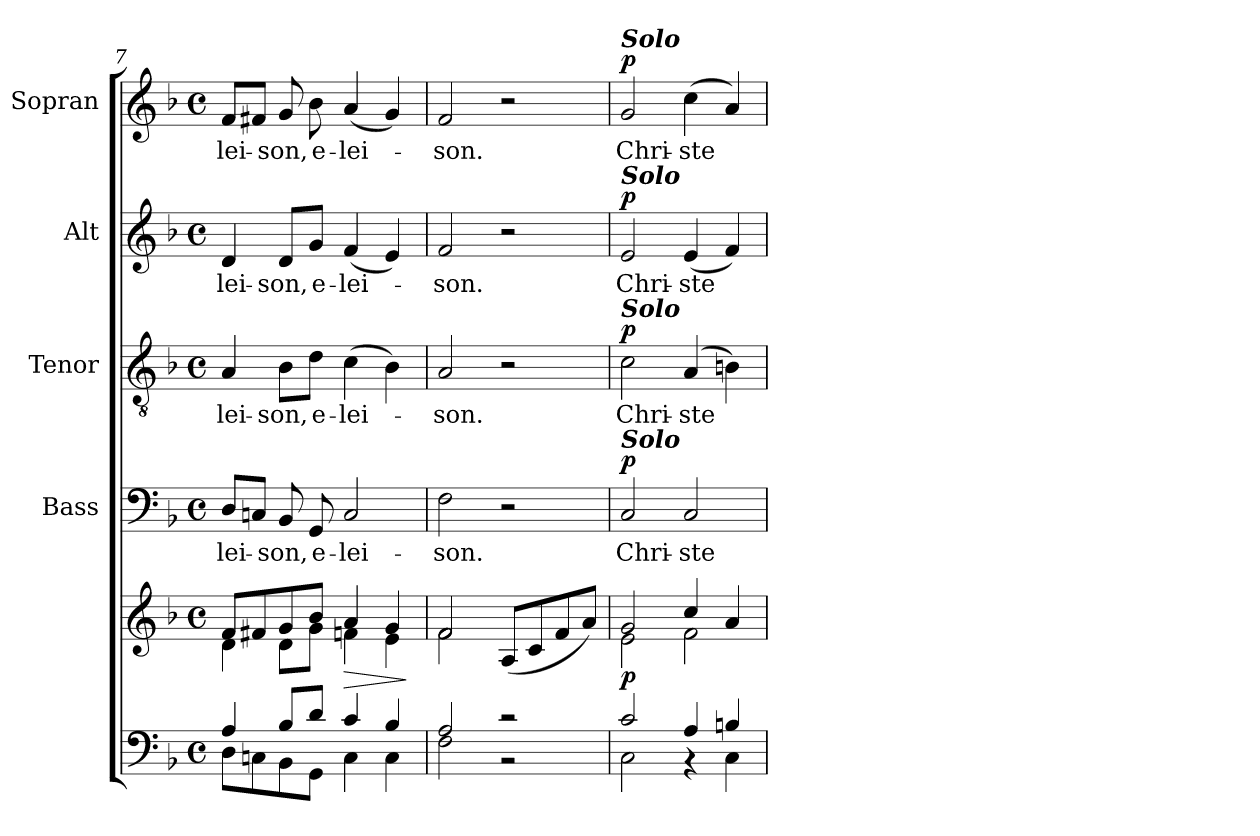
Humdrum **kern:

**kern	**kern	**dynam	**kern	**text	**dynam	**kern	**text	**dynam	**kern	**text	**dynam	**kern	**text	**dynam
*part5	*part5	*part5	*part4	*part4	*part4	*part3	*part3	*part3	*part2	*part2	*part2	*part1	*part1	*part1
*staff6	*staff5	*staff5/6	*staff4	*staff4	*staff4	*staff3	*staff3	*staff3	*staff2	*staff2	*staff2	*staff1	*staff1	*staff1
*	*	*	*I"Bass	*	*	*I"Tenor	*	*	*I"Alt	*	*	*I"Sopran	*	*
*	*	*	*I'B.	*	*	*I'T.	*	*	*I'A.	*	*	*I'S.	*	*
*clefF4	*clefG2	*	*clefF4	*	*	*clefGv2	*	*	*clefG2	*	*	*clefG2	*	*
*k[b-]	*k[b-]	*	*k[b-]	*	*	*k[b-]	*	*	*k[b-]	*	*	*k[b-]	*	*
*F:	*F:	*	*F:	*	*	*F:	*	*	*F:	*	*	*F:	*	*
*M4/4	*M4/4	*	*M4/4	*	*	*M4/4	*	*	*M4/4	*	*	*M4/4	*	*
*met(c)	*met(c)	*	*met(c)	*	*	*met(c)	*	*	*met(c)	*	*	*met(c)	*	*
=7	=7	=7	=7	=7	=7	=7	=7	=7	=7	=7	=7	=7	=7	=7
*^	*^	*	*	*	*	*	*	*	*	*	*	*	*	*
!	!	!	!	!	!	!LO:LY:b	!	!	!LO:LY:b	!	!	!LO:LY:b	!	!	!LO:LY:b	!
4A/	8D\L	8f/L	4d\	.	8D/L	-lei-	.	4A/	-lei-	.	4d/	-lei-	.	8f/L	-lei-	.
.	8Cn\	8f#X/	.	.	8Cn/J	.	.	.	.	.	.	.	.	8f#X/J	.	.
!	!	!	!	!	!	!LO:LY:b	!	!	!LO:LY:b	!	!	!LO:LY:b	!	!	!LO:LY:b	!
8B-/L	8BB-\	8g/	8d\L	.	8BB-/	-son,	.	8B-\L	-son,	.	8d/L	-son,	.	8g/	-son,	.
!	!	!	!	!	!	!LO:LY:b	!	!	!LO:LY:b	!	!	!LO:LY:b	!	!	!LO:LY:b	!
8d/J	8GG\J	8b-/J	8g\J	.	8GG/	e-	.	8d\J	e-	.	8g/J	e-	.	8b-\	e-	.
!	!	!	!	!LO:HP:b	!	!LO:LY:b	!	!	!LO:LY:b	!	!	!LO:LY:b	!	!	!LO:LY:b	!
4c/	4C\	4a/	4f\	>	2C/	-lei-	.	(>4c\	-lei-	.	(<4f/	-lei-	.	(<4a/	-lei-	.
4B-/	4C\	4g/	4e\	.	.	.	.	4B-\)	.	.	4e/)	.	.	4g/)	.	.
*v	*v	*	*	*	*	*	*	*	*	*	*	*	*	*	*	*
*	*v	*v	*	*	*	*	*	*	*	*	*	*	*	*	*
.	.	]	.	.	.	.	.	.	.	.	.	.	.	.
!!LO:LB:g=z
=8	=8	=8	=8	=8	=8	=8	=8	=8	=8	=8	=8	=8	=8	=8
*^	*^	*	*	*	*	*	*	*	*	*	*	*	*	*
!	!	!	!	!	!	!LO:LY:b	!	!	!LO:LY:b	!	!	!LO:LY:b	!	!	!LO:LY:b	!
2A/	2F\	2f/	2f\	.	2F\	-son.	.	2A/	-son.	.	2f/	-son.	.	2f/	-son.	.
2r	2r	(<8A/L	2ryy	.	2r	.	.	2r	.	.	2r	.	.	2r	.	.
.	.	8c/	.	.	.	.	.	.	.	.	.	.	.	.	.	.
.	.	8f/	.	.	.	.	.	.	.	.	.	.	.	.	.	.
.	.	8a/J)	.	.	.	.	.	.	.	.	.	.	.	.	.	.
=9	=9	=9	=9	=9	=9	=9	=9	=9	=9	=9	=9	=9	=9	=9	=9	=9
!	!	!	!	!	!	!	!	!	!	!	!	!	!	!LO:TX:a:Bi:t=Solo	!	!
!	!	!	!	!	!	!	!	!	!	!	!LO:TX:a:Bi:t=Solo	!	!	!	!	!
!	!	!	!	!	!	!	!	!LO:TX:a:Bi:t=Solo	!	!	!	!	!	!	!	!
!	!	!	!	!	!LO:TX:a:Bi:t=Solo	!	!	!	!	!	!	!	!	!	!	!
!	!	!	!	!LO:DY:b	!	!LO:LY:b	!LO:DY:a	!	!LO:LY:b	!LO:DY:a	!	!LO:LY:b	!LO:DY:a	!	!LO:LY:b	!LO:DY:a
2c/	2C\	2g/	2e\	p	2C/	Chri-	p	2c\	Chri-	p	2e/	Chri-	p	2g/	Chri-	p
!	!	!	!	!	!	!LO:LY:b	!	!	!LO:LY:b	!	!	!LO:LY:b	!	!	!LO:LY:b	!
4A/	4rBB	4cc/	2f\	.	2C/	-ste	.	(4A/	-ste	.	(<4e/	-ste	.	(>4cc\	-ste	.
4Bn/	4C\	4a/	.	.	.	.	.	4Bn\)	.	.	4f/)	.	.	4a/)	.	.
*v	*v	*	*	*	*	*	*	*	*	*	*	*	*	*	*	*
*	*v	*v	*	*	*	*	*	*	*	*	*	*	*	*	*
=	=	=	=	=	=	=	=	=	=	=	=	=	=	=
*-	*-	*-	*-	*-	*-	*-	*-	*-	*-	*-	*-	*-	*-	*-
